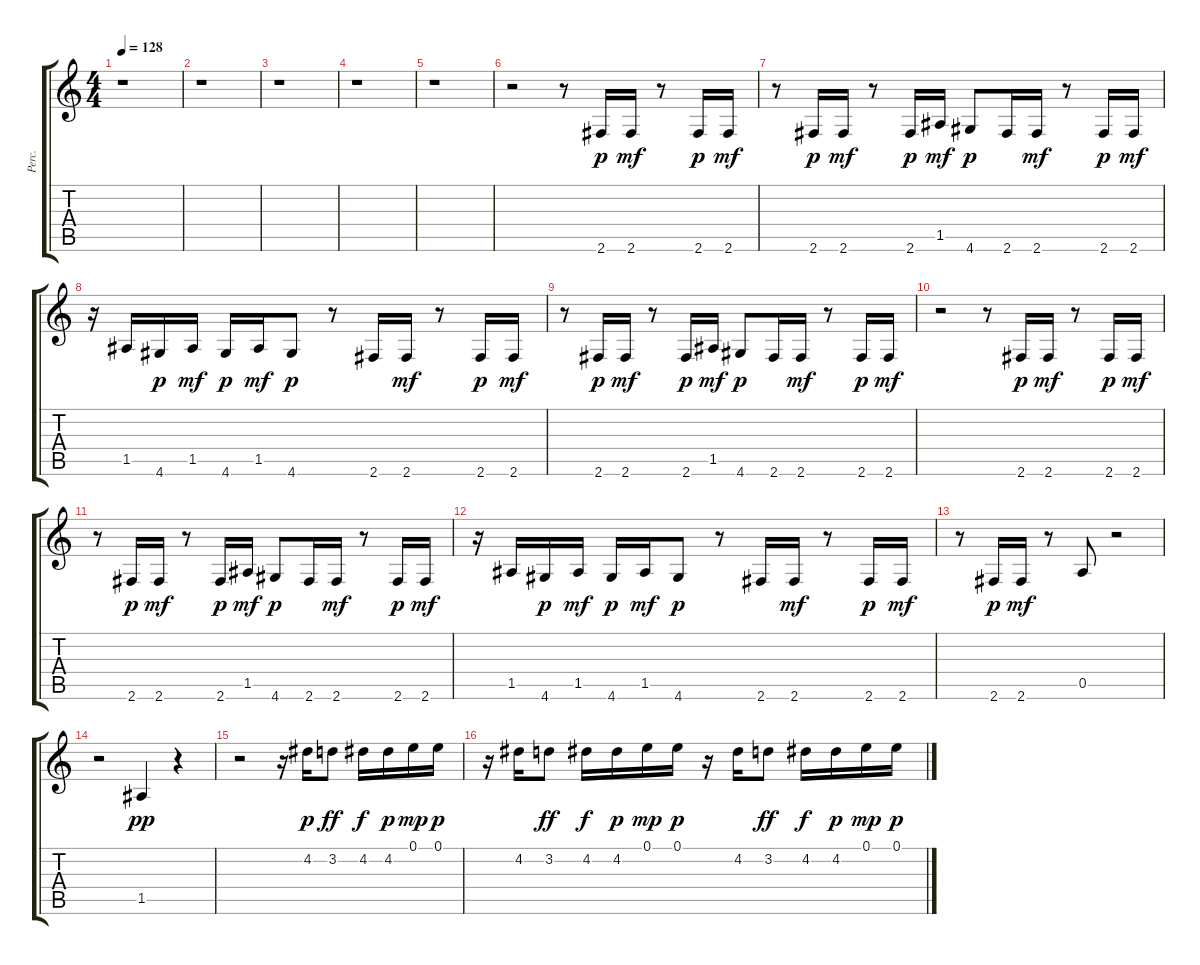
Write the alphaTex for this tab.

\track ("Perc.                               " "Perc.     ") {instrument acousticguitarsteel}
\staff {score tabs}
\tuning (E4 B3 G3 D3 A2 E2) {hide}
\ts (4 4)
\tempo 128
\clef g2
\ks c
r.1{dy p} |
r.1 |
r.1 |
r.1 |
r.1 |
r.2 r.8 2.6.16 2.6.16{dy mf} r.8 2.6.16{dy p} 2.6.16{dy mf} |
r.8 2.6.16{dy p} 2.6.16{dy mf} r.8 2.6.16{dy p} 1.5.16{dy mf} 4.6.8{dy p} 2.6.16 2.6.16{dy mf} r.8 2.6.16{dy p} 2.6.16{dy mf} |
r.16 1.5.16 4.6.16{dy p} 1.5.16{dy mf} 4.6.16{dy p} 1.5.16{dy mf} 4.6.8{dy p} r.8 2.6.16 2.6.16{dy mf} r.8 2.6.16{dy p} 2.6.16{dy mf} |
r.8 2.6.16{dy p} 2.6.16{dy mf} r.8 2.6.16{dy p} 1.5.16{dy mf} 4.6.8{dy p} 2.6.16 2.6.16{dy mf} r.8 2.6.16{dy p} 2.6.16{dy mf} |
r.2 r.8 2.6.16{dy p} 2.6.16{dy mf} r.8 2.6.16{dy p} 2.6.16{dy mf} |
r.8 2.6.16{dy p} 2.6.16{dy mf} r.8 2.6.16{dy p} 1.5.16{dy mf} 4.6.8{dy p} 2.6.16 2.6.16{dy mf} r.8 2.6.16{dy p} 2.6.16{dy mf} |
r.16 1.5.16 4.6.16{dy p} 1.5.16{dy mf} 4.6.16{dy p} 1.5.16{dy mf} 4.6.8{dy p} r.8 2.6.16 2.6.16{dy mf} r.8 2.6.16{dy p} 2.6.16{dy mf} |
r.8 2.6.16{dy p} 2.6.16{dy mf} r.8 0.5.8 r.2 |
r.2 1.5.4{dy pp} r.4 |
r.2 r.16 4.2.16{dy p} 3.2.8{dy ff} 4.2.16{dy f} 4.2.16{dy p} 0.1.16{dy mp} 0.1.16{dy p} |
r.16 4.2.16 3.2.8{dy ff} 4.2.16{dy f} 4.2.16{dy p} 0.1.16{dy mp} 0.1.16{dy p} r.16 4.2.16 3.2.8{dy ff} 4.2.16{dy f} 4.2.16{dy p} 0.1.16{dy mp} 0.1.16{dy p}
